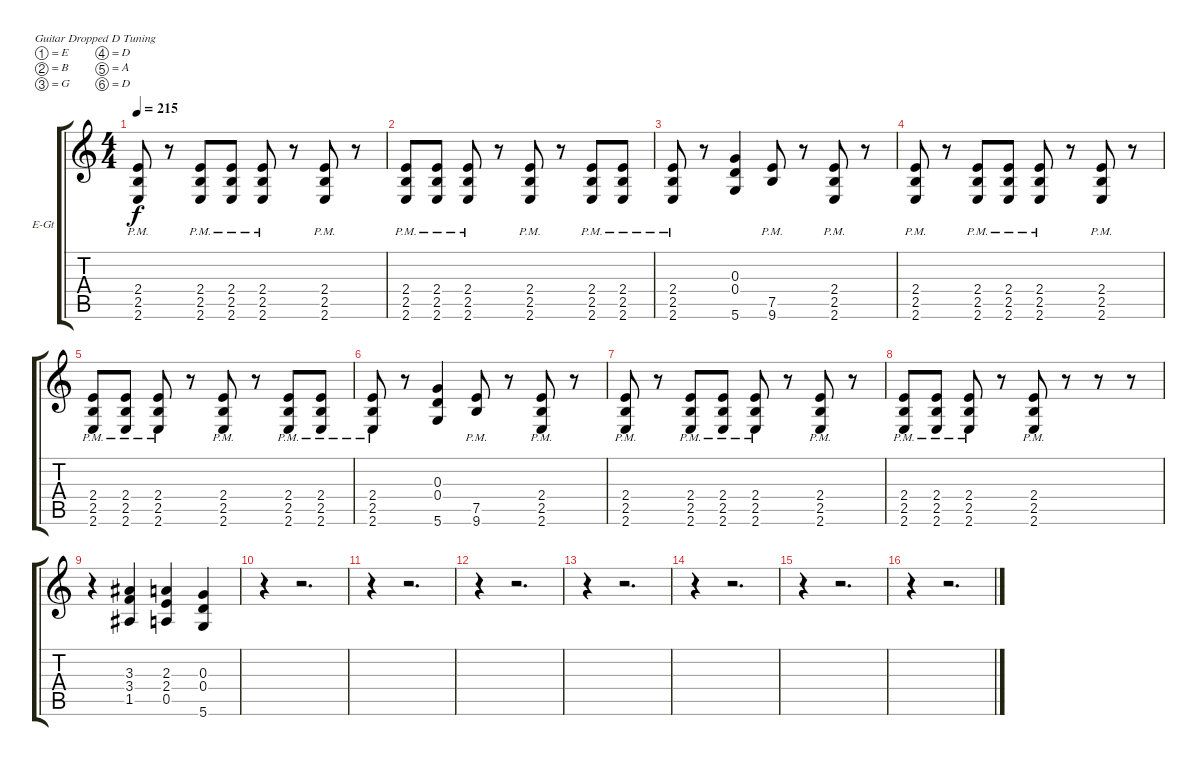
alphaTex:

\bracketExtendMode groupsimilarinstruments
\firstSystemTrackNameOrientation horizontal
\otherSystemsTrackNameOrientation horizontal
\track ("Distortion-guitar (Paul)" "E-Gt") {instrument distortionguitar}
\staff {score tabs}
\tuning (E4 B3 G3 D3 A2 D2)
\ts (4 4)
\tempo 215
\clef g2
\ks c
(2.4{pm} 2.5{pm} 2.6{pm}).8{dy f} r.8 (2.4{pm} 2.5{pm} 2.6{pm}).8 (2.4{pm} 2.5{pm} 2.6{pm}).8 (2.4{pm} 2.5{pm} 2.6{pm}).8 r.8 (2.4{pm} 2.5{pm} 2.6{pm}).8 r.8 |
(2.4{pm} 2.5{pm} 2.6{pm}).8 (2.4{pm} 2.5{pm} 2.6{pm}).8 (2.4{pm} 2.5{pm} 2.6{pm}).8 r.8 (2.4{pm} 2.5{pm} 2.6{pm}).8 r.8 (2.4{pm} 2.5{pm} 2.6{pm}).8 (2.4{pm} 2.5{pm} 2.6{pm}).8 |
(2.4{pm} 2.5{pm} 2.6{pm}).8 r.8 (0.3 0.4 5.6).4 (7.5{pm} 9.6{pm}).8 r.8 (2.4{pm} 2.5{pm} 2.6{pm}).8 r.8 |
(2.4{pm} 2.5{pm} 2.6{pm}).8 r.8 (2.4{pm} 2.5{pm} 2.6{pm}).8 (2.4{pm} 2.5{pm} 2.6{pm}).8 (2.4{pm} 2.5{pm} 2.6{pm}).8 r.8 (2.4{pm} 2.5{pm} 2.6{pm}).8 r.8 |
(2.4{pm} 2.5{pm} 2.6{pm}).8 (2.4{pm} 2.5{pm} 2.6{pm}).8 (2.4{pm} 2.5{pm} 2.6{pm}).8 r.8 (2.4{pm} 2.5{pm} 2.6{pm}).8 r.8 (2.4{pm} 2.5{pm} 2.6{pm}).8 (2.4{pm} 2.5{pm} 2.6{pm}).8 |
(2.4{pm} 2.5{pm} 2.6{pm}).8 r.8 (0.3 0.4 5.6).4 (7.5{pm} 9.6{pm}).8 r.8 (2.4{pm} 2.5{pm} 2.6{pm}).8 r.8 |
(2.4{pm} 2.5{pm} 2.6{pm}).8 r.8 (2.4{pm} 2.5{pm} 2.6{pm}).8 (2.4{pm} 2.5{pm} 2.6{pm}).8 (2.4{pm} 2.5{pm} 2.6{pm}).8 r.8 (2.4{pm} 2.5{pm} 2.6{pm}).8 r.8 |
(2.4{pm} 2.5{pm} 2.6{pm}).8 (2.4{pm} 2.5{pm} 2.6{pm}).8 (2.4{pm} 2.5{pm} 2.6{pm}).8 r.8 (2.4{pm} 2.5{pm} 2.6{pm}).8 r.8 r.8 r.8 |
r.4 (3.3 3.4 1.5).4 (2.3 2.4 0.5).4 (0.3 0.4 5.6).4 |
r.4 r.2{d} |
r.4 r.2{d} |
r.4 r.2{d} |
r.4 r.2{d} |
r.4 r.2{d} |
r.4 r.2{d} |
r.4 r.2{d}
